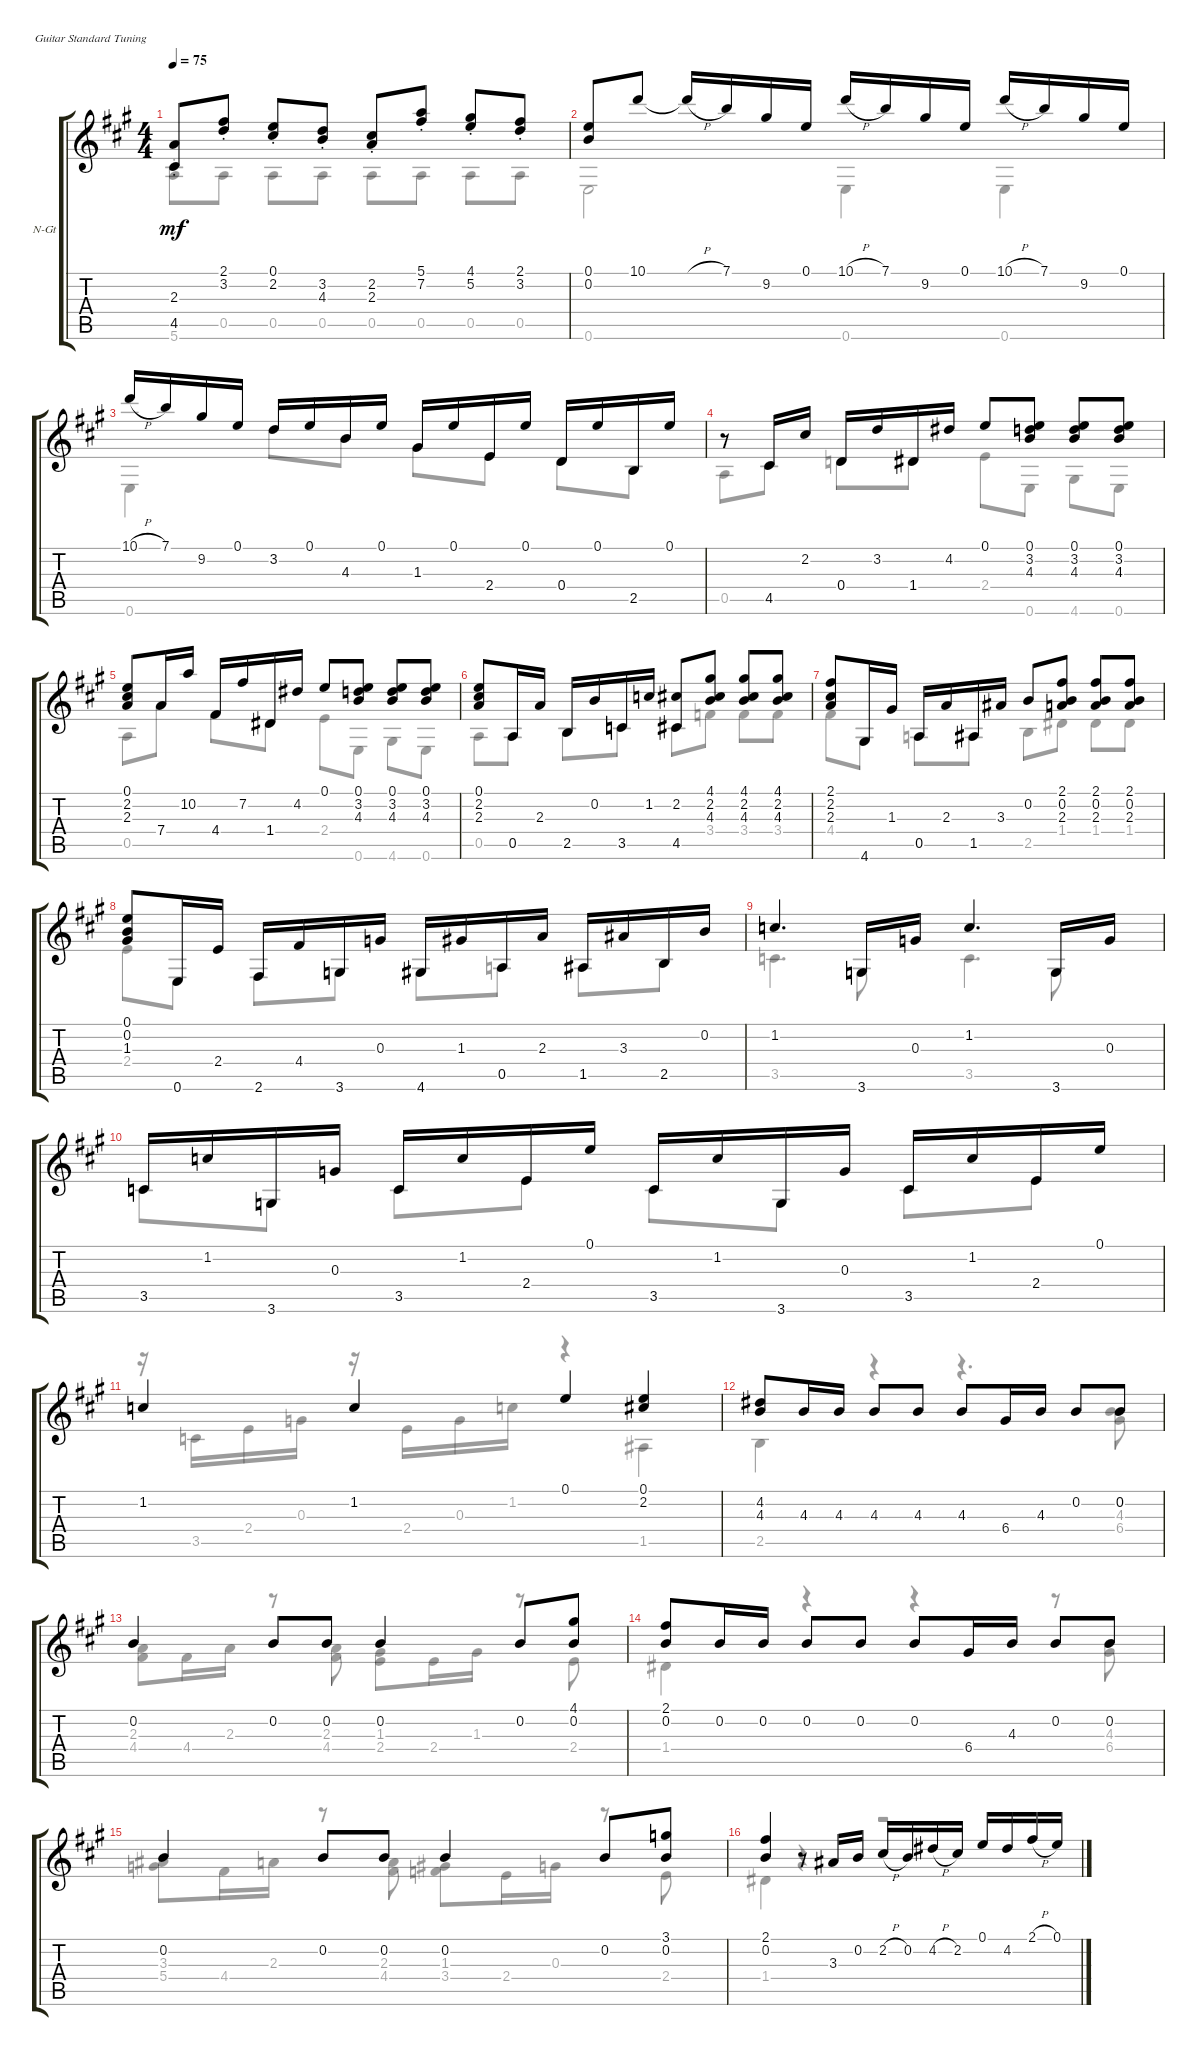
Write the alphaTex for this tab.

\defaultSystemsLayout 4
\bracketExtendMode groupsimilarinstruments
\firstSystemTrackNameOrientation horizontal
\otherSystemsTrackNameOrientation horizontal
\track ("Nylon Guitar" "N-Gt") {instrument acousticguitarsteel}
\staff {score tabs}
\tuning (E4 B3 G3 D3 A2 E2)
\voice
\ts (4 4)
\tempo 75
\clef g2
\scale
1.07062
\ks a
(4.5{st} 2.3{st}).8{dy mf} (2.1{st} 3.2{st}).8 (2.2{st} 0.1{st}).8 (3.2{st} 4.3{st}).8 (2.3{st} 2.2{st}).8 (5.1{st} 7.2{st}).8 (4.1{st} 5.2{st}).8 (2.1{st} 3.2{st}).8 |
\scale
0.929382 (0.2 0.1).8 10.1.8 10.1{h t}.16 7.1.16 9.2.16 0.1.16 10.1{h}.16 7.1.16 9.2.16 0.1.16 10.1{h}.16 7.1.16 9.2.16 0.1.16 |
\scale
1.07062 10.1{h}.16 7.1.16 9.2.16 0.1.16 3.2.16 0.1.16 4.3.16 0.1.16 1.3.16 0.1.16 2.4.16 0.1.16 0.4.16 0.1.16 2.5.16 0.1.16 |
\scale
0.929382 r.8 4.5.16 2.2.16 0.4.16 3.2.16 1.4.16 4.2.16 0.1.8 (3.2 4.3 0.1).8 (3.2 4.3 0.1).8 (3.2 4.3 0.1).8 |
\scale
1.07062 (2.3 2.2 0.1).8 7.4.16 10.2.16 4.4.16 7.2.16 1.4.16 4.2.16 0.1.8 (0.1 3.2 4.3).8 (0.1 3.2 4.3).8 (0.1 3.2 4.3).8 |
\scale
0.929382 (2.3 2.2 0.1).8 0.5.16 2.3.16 2.5.16 0.2.16 3.5.16 1.2.16 (4.5 2.2).8 (4.1 4.3 2.2).8 (2.2 4.1 4.3).8 (2.2 4.1 4.3).8 |
\scale
1.07062 (2.1 2.2 2.3).8 4.6.16 1.3.16 0.5.16 2.3.16 1.5.16 3.3.16 0.2.8 (2.3 0.2 2.1).8 (2.1 0.2 2.3).8 (2.1 0.2 2.3).8 |
\scale
0.929382 (0.1 0.2 1.3).8 0.6.16 2.4.16 2.6.16 4.4.16 3.6.16 0.3.16 4.6.16 1.3.16 0.5.16 2.3.16 1.5.16 3.3.16 2.5.16 0.2.16 |
\scale
1.07062 1.2.4{d} 3.6.16 0.3.16 1.2.4{d} 3.6.16 0.3.16 |
\scale
0.929382 3.5.16 1.2.16 3.6.16 0.3.16 3.5.16 1.2.16 2.4.16 0.1.16 3.5.16 1.2.16 3.6.16 0.3.16 3.5.16 1.2.16 2.4.16 0.1.16 |
\scale
1.07062 1.2.4 1.2.4 0.1.4 (0.1 2.2).4 |
\scale
0.929382 (4.2 4.3).8 4.3.16 4.3.16 4.3.8 4.3.8 4.3.8 6.4.16 4.3.16 0.2.8 0.2.8 |
\scale
1.07062 0.2.4 0.2.8 0.2.8 0.2.4 0.2.8 (0.2 4.1).8 |
\scale
0.929382 (0.2 2.1).8 0.2.16 0.2.16 0.2.8 0.2.8 0.2.8 6.4.16 4.3.16 0.2.8 0.2.8 |
\scale
1.07062 0.2.4 0.2.8 0.2.8 0.2.4 0.2.8 (0.2 3.1).8 |
\scale
0.929382 (2.1 0.2).4 r.8 3.3.16 0.2.16 2.2{h}.16 0.2.16 4.2{h}.16 2.2.16 0.1.16 4.2.16 2.1{h}.16 0.1.16
\voice
\clef g2
\ottava regular
\simile none
\scale
1.07062
\ks a
(4.5{st} 5.6).8{dy mf} 0.5.8 0.5.8 0.5.8 0.5.8 0.5.8 0.5.8 0.5.8 |
\scale
0.929382 0.6.2 0.6.4 0.6.4 |
\scale
1.07062 0.6.4 3.2.8 4.3.8 1.3.8 2.4.8 0.4.8 2.5.8 |
\scale
0.929382 0.5.8 4.5.8 0.4.8 1.4.8 2.4.8 0.6.8 4.6.8 0.6.8 |
\scale
1.07062 0.5.8 7.4.8 4.4.8 1.4.8 2.4.8 0.6.8 4.6.8 0.6.8 |
\scale
0.929382 0.5.8 0.5.8 2.5.8 3.5.8 4.5.8 3.4.8 3.4.8 3.4.8 |
\scale
1.07062 4.4.8 4.6.8 0.5.8 1.5.8 2.5.8 1.4.8 1.4.8 1.4.8 |
\scale
0.929382 2.4.8 0.6.8 2.6.8 3.6.8 4.6.8 0.5.8 1.5.8 2.5.8 |
\scale
1.07062 3.5.4{d} 3.6.8 3.5.4{d} 3.6.8 |
\scale
0.929382 3.5.8 3.6.8 3.5.8 2.4.8 3.5.8 3.6.8 3.5.8 2.4.8 |
\scale
1.07062 r.16 3.5.16 2.4.16 0.3.16 r.16 2.4.16 0.3.16 1.2.16 r.4 1.5.4 |
\scale
0.929382 2.5.4 r.4 r.4{d} (0.2 4.3 6.4).8 |
\scale
1.07062 (2.3 4.4).8 4.4.16 2.3.16 r.8 (4.4 2.3).8 (1.3 2.4).8 2.4.16 1.3.16 r.8 2.4.8 |
\scale
0.929382 1.4.4 r.4 r.4 r.8 (4.3 6.4).8 |
\scale
1.07062 (3.3 5.4).8 4.4.16 2.3.16 r.8 (4.4 2.3).8 (3.4 1.3).8 2.4.16 0.3.16 r.8 2.4.8 |
\scale
0.929382 1.4.4 r.4 r.2
